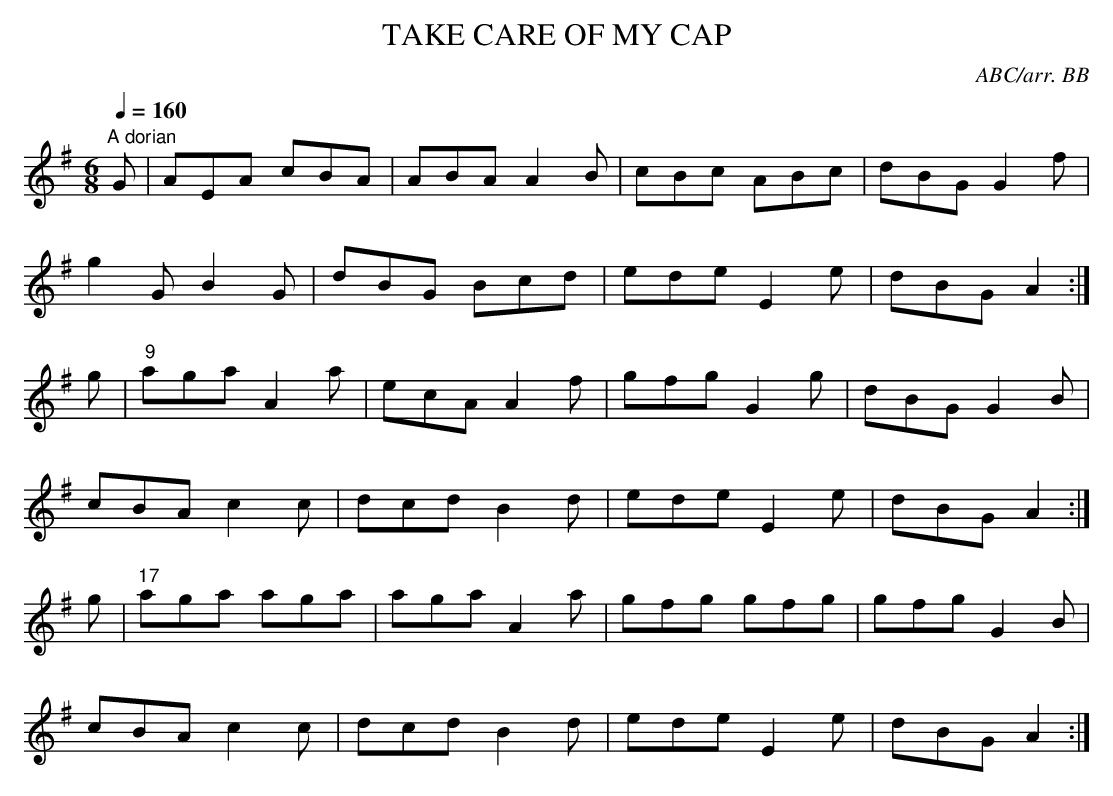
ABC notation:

X:1
T:TAKE CARE OF MY CAP
C:ABC/arr. BB
L:1/8
M:6/8
Q:1/4=160
K:G % source key Bb
"A dorian"
G|AEA cBA|ABA A2B|cBc ABc|dBG G2f|
g2G B2G|dBG Bcd|ede E2e|dBG A2 :|
g|"9"aga A2a|ecA A2f|gfg G2g|dBG G2B|
cBA c2c|dcd B2d|ede E2e|dBG A2 :|
g|"17"aga aga|aga A2a|gfg gfg|gfg G2B|
cBA c2c|dcd B2d|ede E2e|dBG A2 :|
